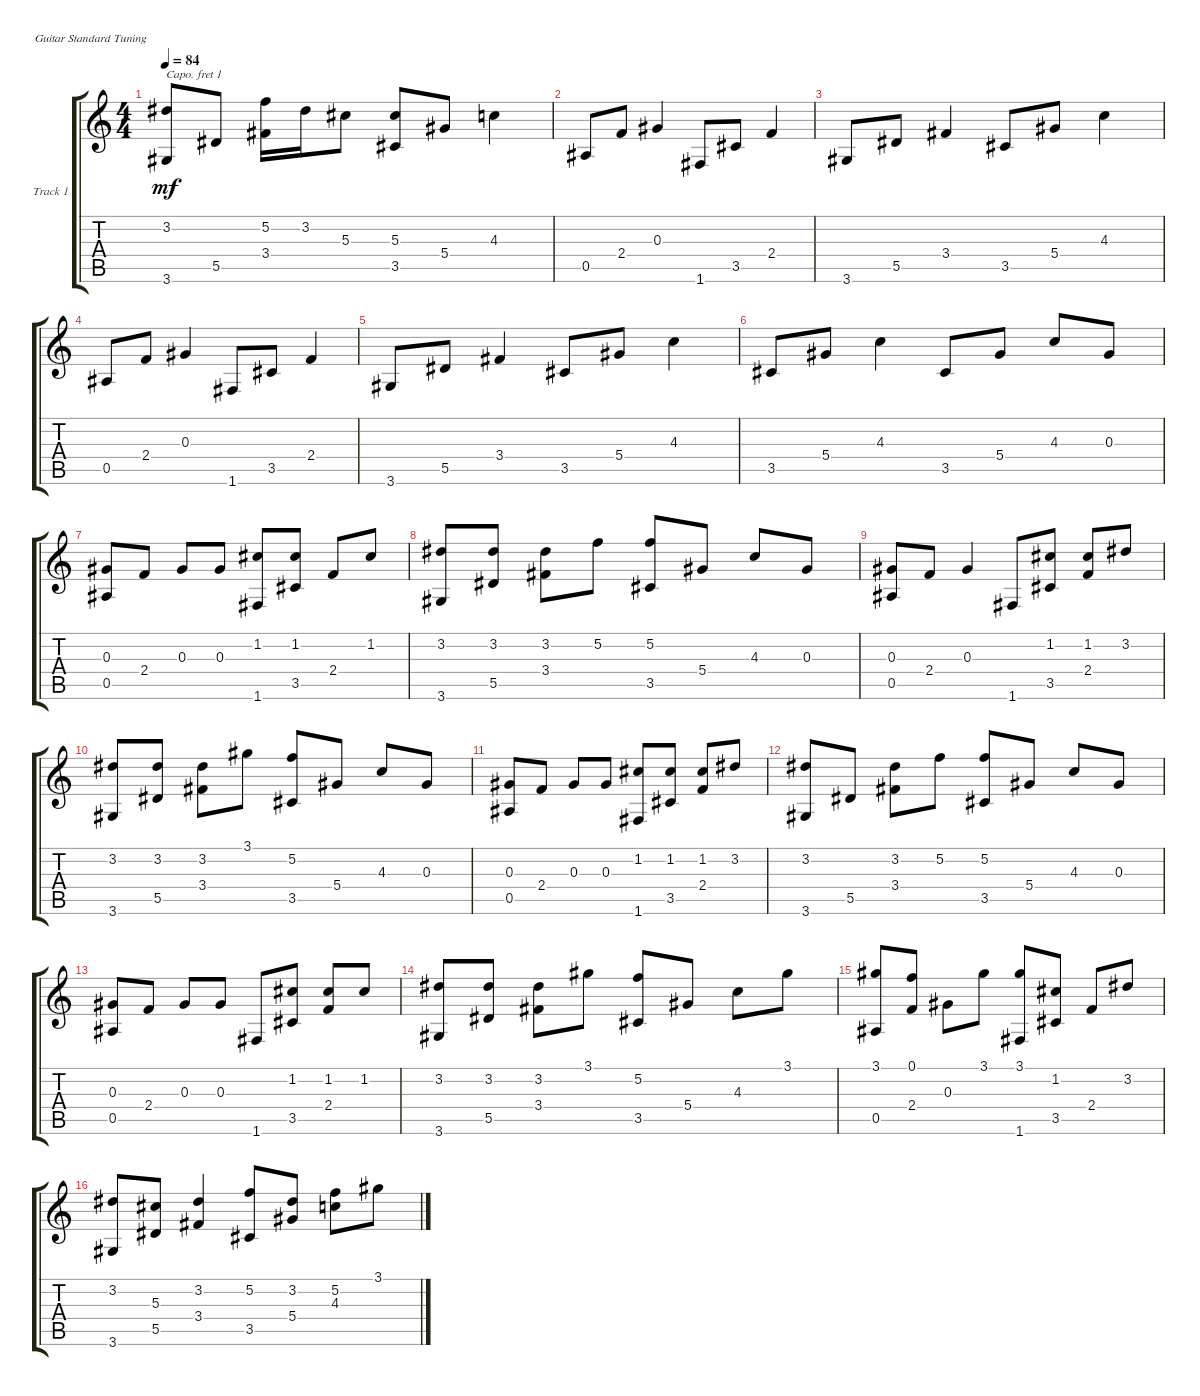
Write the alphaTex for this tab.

\bracketExtendMode groupsimilarinstruments
\firstSystemTrackNameOrientation horizontal
\otherSystemsTrackNameOrientation horizontal
\track ("Track 1" "Track 1") {instrument acousticguitarsteel}
\staff {score tabs}
\capo 1
\tuning (E4 B3 G3 D3 A2 E2)
\ts (4 4)
\tempo 84
\clef g2
\ks c
(3.2 3.6).8{dy mf} 5.5.8 (5.2 3.4).16 3.2.16 5.3.8 (5.3 3.5).8 5.4.8 4.3.4 |
0.5.8 2.4.8 0.3.4 1.6.8 3.5.8 2.4.4 |
3.6.8 5.5.8 3.4.4 3.5.8 5.4.8 4.3.4 |
0.5.8 2.4.8 0.3.4 1.6.8 3.5.8 2.4.4 |
3.6.8 5.5.8 3.4.4 3.5.8 5.4.8 4.3.4 |
3.5.8 5.4.8 4.3.4 3.5.8 5.4.8 4.3.8 0.3.8 |
(0.3 0.5).8 2.4.8 0.3.8 0.3.8 (1.2 1.6).8 (1.2 3.5).8 2.4.8 1.2.8 |
(3.2 3.6).8 (3.2 5.5).8 (3.2 3.4).8 5.2.8 (5.2 3.5).8 5.4.8 4.3.8 0.3.8 |
(0.3 0.5).8 2.4.8 0.3.4 1.6.8 (1.2 3.5).8 (1.2 2.4).8 3.2.8 |
(3.2 3.6).8 (3.2 5.5).8 (3.2 3.4).8 3.1.8 (5.2 3.5).8 5.4.8 4.3.8 0.3.8 |
(0.3 0.5).8 2.4.8 0.3.8 0.3.8 (1.2 1.6).8 (1.2 3.5).8 (1.2 2.4).8 3.2.8 |
(3.2 3.6).8 5.5.8 (3.2 3.4).8 5.2.8 (5.2 3.5).8 5.4.8 4.3.8 0.3.8 |
(0.3 0.5).8 2.4.8 0.3.8 0.3.8 1.6.8 (1.2 3.5).8 (1.2 2.4).8 1.2.8 |
(3.2 3.6).8 (3.2 5.5).8 (3.2 3.4).8 3.1.8 (5.2 3.5).8 5.4.8 4.3.8 3.1.8 |
(3.1 0.5).8 (0.1 2.4).8 0.3.8 3.1.8 (3.1 1.6).8 (1.2 3.5).8 2.4.8 3.2.8 |
(3.2 3.6).8 (5.3 5.5).8 (3.2 3.4).4 (5.2 3.5).8 (3.2 5.4).8 (5.2 4.3).8 3.1.8
